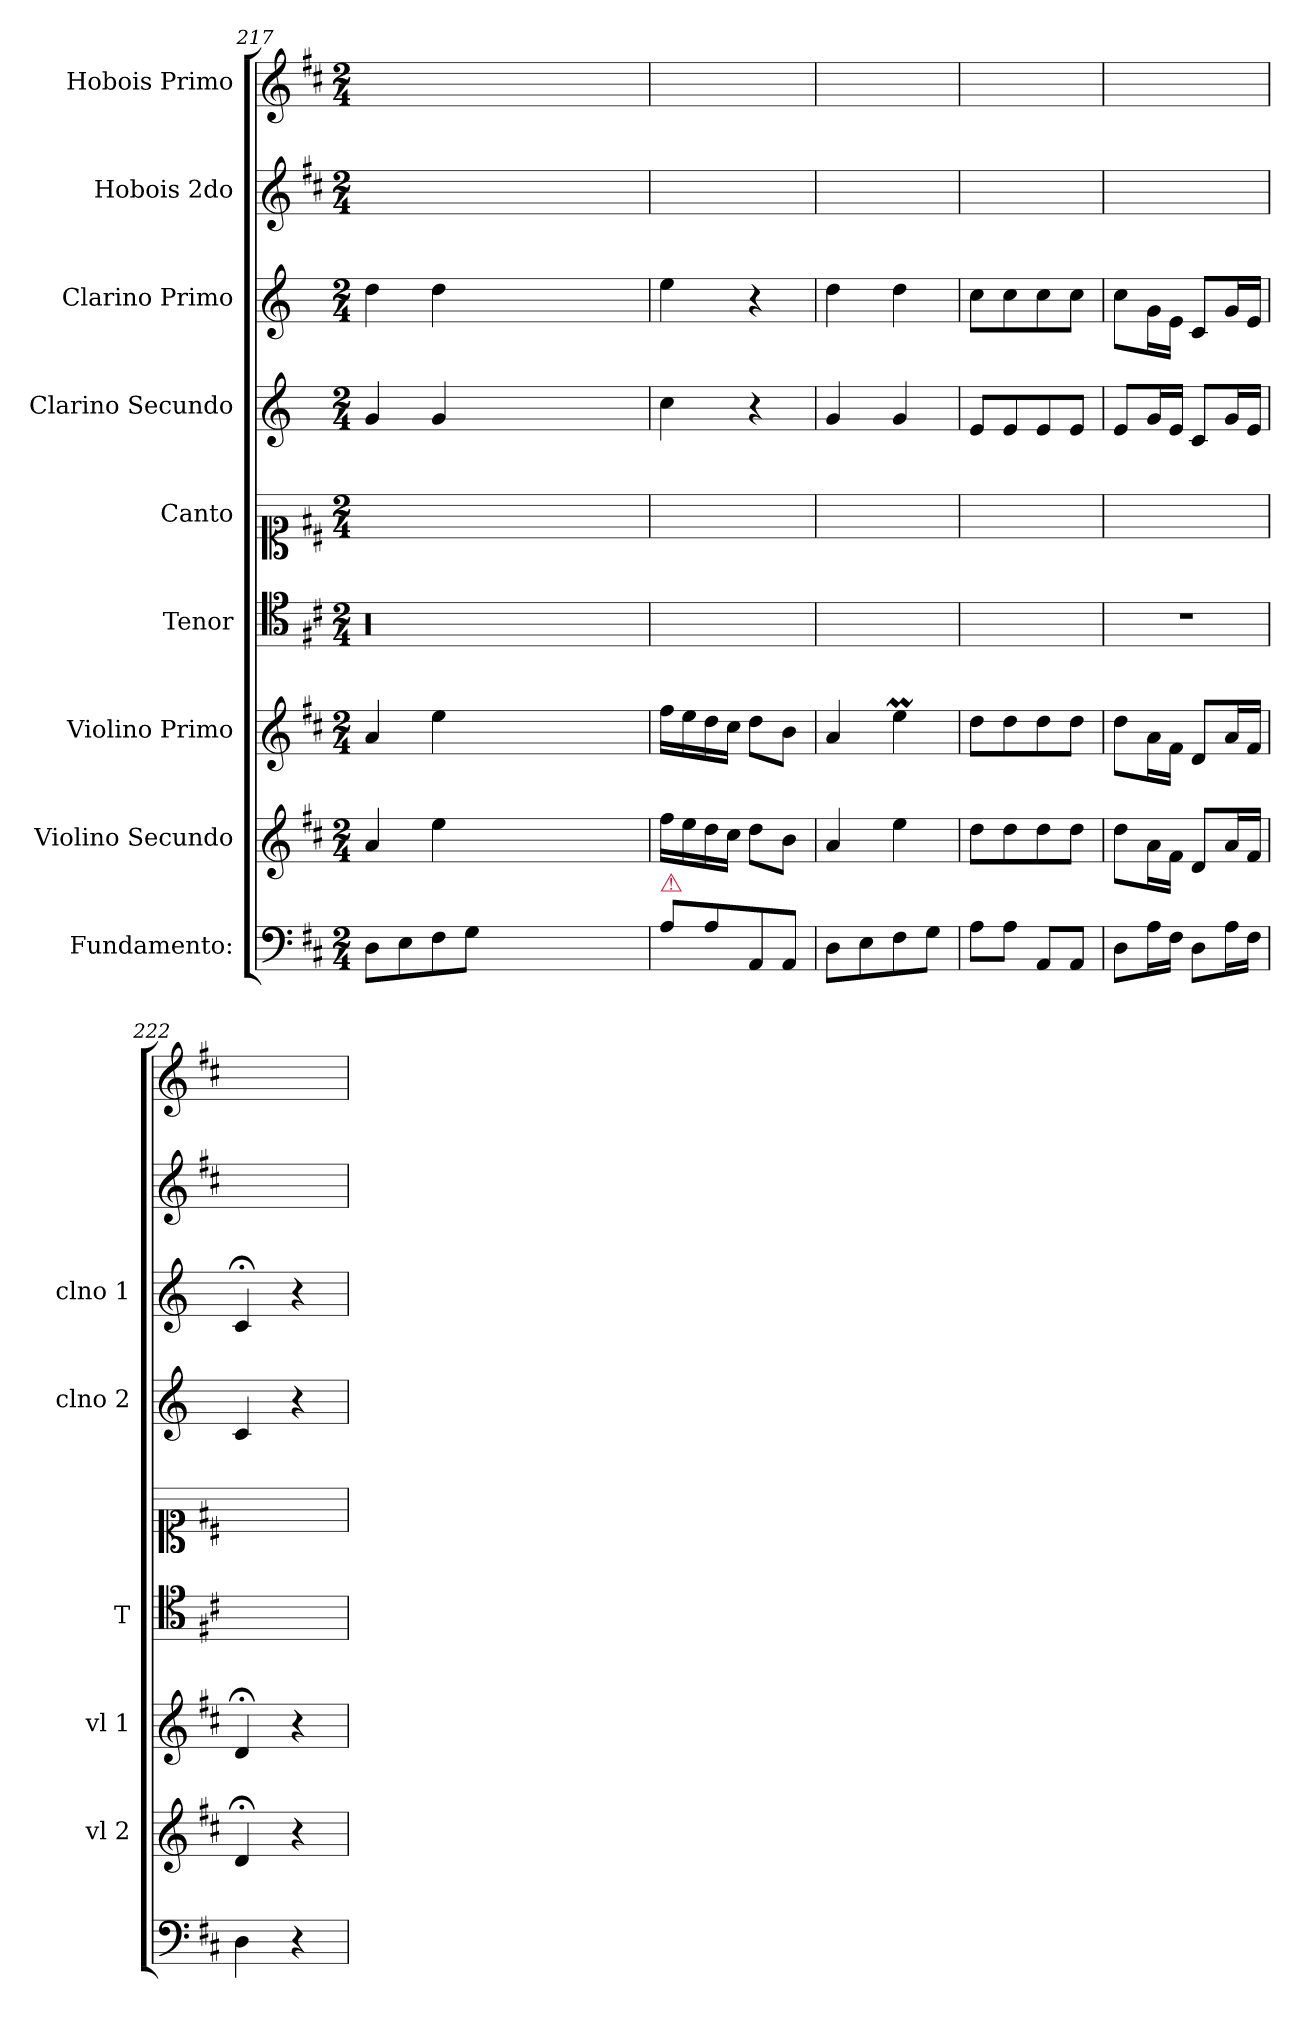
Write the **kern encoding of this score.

**kern	**kern	**kern	**kern	**kern	**kern	**kern	**kern	**kern
*part9	*part8	*part7	*part6	*part5	*part4	*part3	*part2	*part1
*staff9	*staff8	*staff7	*staff6	*staff5	*staff4	*staff3	*staff2	*staff1
*I"Fundamento:	*I"Violino Secundo	*I"Violino Primo	*I"Tenor	*I"Canto	*I"Clarino Secundo	*I"Clarino Primo	*I"Hobois 2do	*I"Hobois Primo
*	*I'vl 2	*I'vl 1	*I'T	*	*I'clno 2	*I'clno 1	*	*
*clefF4	*clefG2	*clefG2	*clefC4	*clefC1	*clefG2	*clefG2	*clefG2	*clefG2
*	*	*	*	*	*ITrd-1c-2	*ITrd-1c-2	*	*
*k[f#c#]	*k[f#c#]	*k[f#c#]	*k[f#c#]	*k[f#c#]	*k[f#c#]	*k[f#c#]	*k[f#c#]	*k[f#c#]
*M2/4	*M2/4	*M2/4	*M2/4	*M2/4	*M2/4	*M2/4	*M2/4	*M2/4
=217	=217	=217	=217	=217	=217	=217	=217	=217
!	!	!	!LO:N:vis=00	!	!	!	!	!
8D\L	4a/	4a/	0r	2ryy	4a/	4ee\	2ryy	2ryy
8E\	.	.	.	.	.	.	.	.
8F#\	4ee\	4ee\	.	.	4a/	4ee\	.	.
8G\J	.	.	.	.	.	.	.	.
1.ryy	1.ryy	1.ryy	.	1.ryy	1.ryy	1.ryy	1.ryy	1.ryy
=218	=218	=218	=218	=218	=218	=218	=218	=218
!LO:TX:a:color=crimson:t=⚠	!	!	!	!	!	!	!	!
8A\L	16ff#\LL	16ff#\LL	2ryy	2ryy	4dd\	4ff#\	2ryy	2ryy
.	16ee\	16ee\	.	.	.	.	.	.
8A\	16dd\	16dd\	.	.	.	.	.	.
.	16cc#\JJ	16cc#\JJ	.	.	.	.	.	.
8AA/	8dd\L	8dd\L	.	.	4r	4r	.	.
8AA/J	8b\J	8b\J	.	.	.	.	.	.
=219	=219	=219	=219	=219	=219	=219	=219	=219
8D\L	4a/	4a/	2ryy	2ryy	4a/	4ee\	2ryy	2ryy
8E\	.	.	.	.	.	.	.	.
8F#\	4ee\	4eeM\	.	.	4a/	4ee\	.	.
8G\J	.	.	.	.	.	.	.	.
=220	=220	=220	=220	=220	=220	=220	=220	=220
8A\L	8dd\L	8dd\L	2ryy	2ryy	8f#/L	8dd\L	2ryy	2ryy
8A\J	8dd\	8dd\	.	.	8f#/	8dd\	.	.
8AA/L	8dd\	8dd\	.	.	8f#/	8dd\	.	.
8AA/J	8dd\J	8dd\J	.	.	8f#/J	8dd\J	.	.
=221	=221	=221	=221	=221	=221	=221	=221	=221
!	!	!	!LO:N:vis=0	!	!	!	!	!
8D\L	8dd\L	8dd\L	2r	2ryy	8f#/L	8dd\L	2ryy	2ryy
16A\L	16a\L	16a\L	.	.	16a/L	16a\L	.	.
16F#\JJ	16f#\JJ	16f#\JJ	.	.	16f#/JJ	16f#\JJ	.	.
8D\L	8d/L	8d/L	.	.	8d/L	8d/L	.	.
16A\L	16a/L	16a/L	.	.	16a/L	16a/L	.	.
16F#\JJ	16f#/JJ	16f#/JJ	.	.	16f#/JJ	16f#/JJ	.	.
=222	=222	=222	=222	=222	=222	=222	=222	=222
4D\	4d;<;/	4d;<;/	2ryy	2ryy	4d/	4d;</	2ryy	2ryy
4r	4r	4r	.	.	4r	4r	.	.
=	=	=	=	=	=	=	=	=
*-	*-	*-	*-	*-	*-	*-	*-	*-
